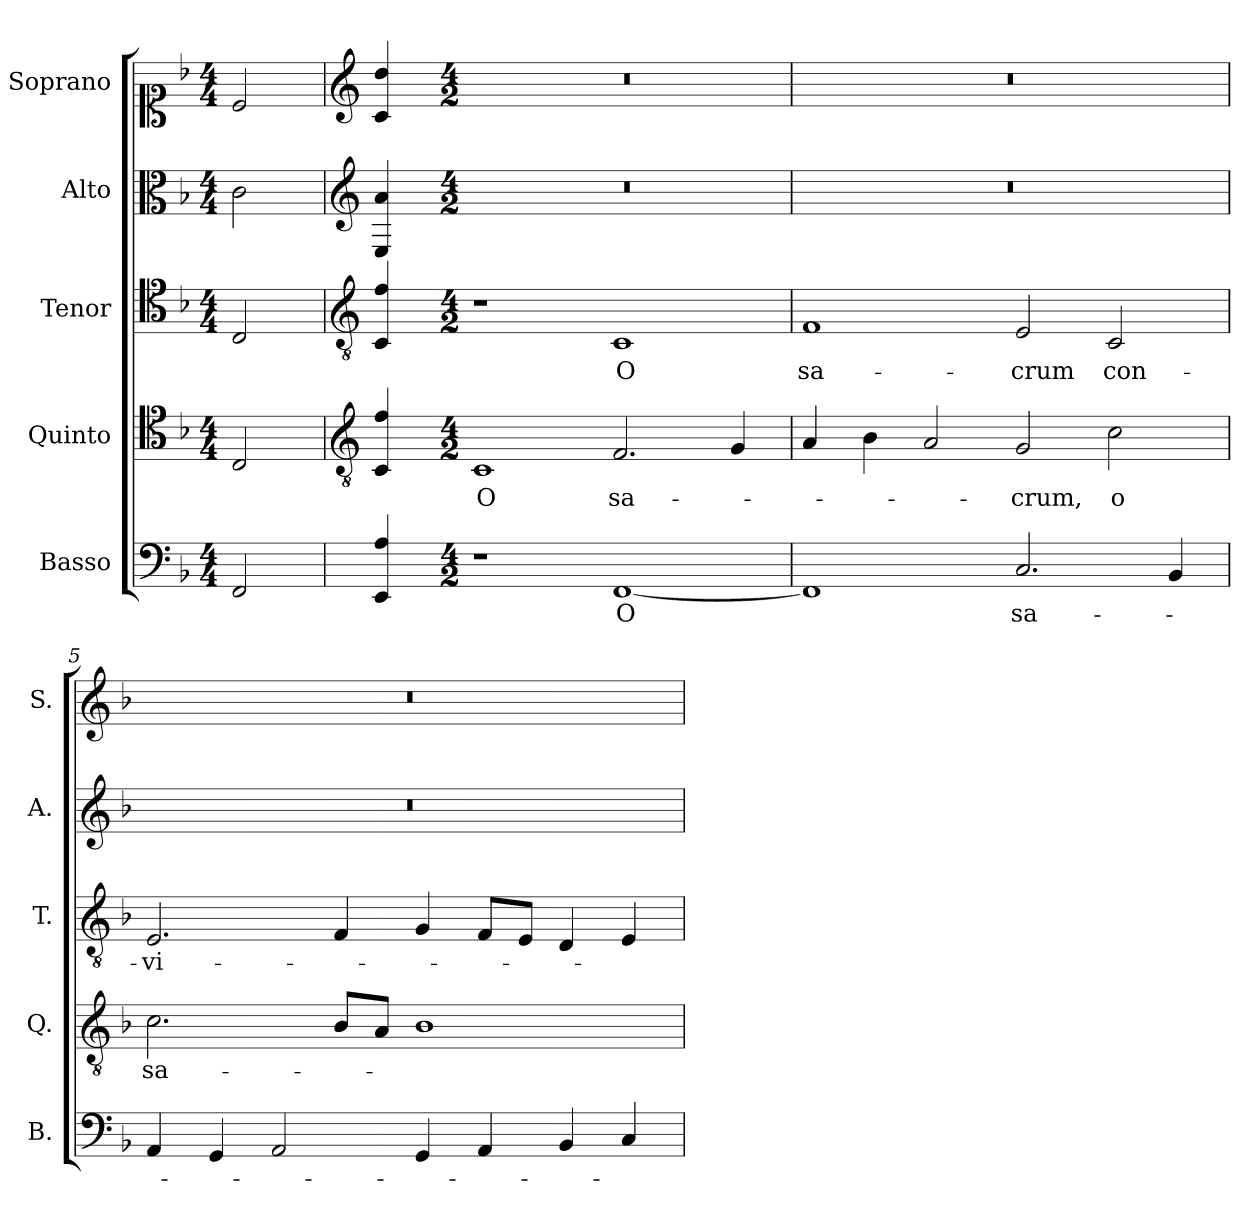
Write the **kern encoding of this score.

**kern	**text	**kern	**text	**kern	**text	**kern	**kern
*part5	*part5	*part4	*part4	*part3	*part3	*part2	*part1
*staff5	*staff5	*staff4	*staff4	*staff3	*staff3	*staff2	*staff1
*I"Basso	*	*I"Quinto	*	*I"Tenor	*	*I"Alto	*I"Soprano
*I'B.	*	*I'Q.	*	*I'T.	*	*I'A.	*I'S.
!!LO:PB:g=z
*clefF4	*	*clefC4	*	*clefC4	*	*clefC3	*clefC1
*	*	*ITrd7c12	*	*ITrd7c12	*	*	*
*k[b-]	*	*k[b-]	*	*k[b-]	*	*k[b-]	*k[b-]
*F:	*	*F:	*	*F:	*	*F:	*F:
*M4/4	*	*M4/4	*	*M4/4	*	*M4/4	*M4/4
=1	=1	=1	=1	=1	=1	=1	=1
!LO:N:head=open	!	!LO:N:head=open	!	!LO:N:head=open	!	!LO:N:head=open	!LO:N:head=open
2FFi/	.	2CCi/	.	2CCi/	.	2ci\	2ci/
=2	=2	=2	=2	=2	=2	=2	=2
*	*	*clefGv2	*	*clefGv2	*	*clefG2	*clefG2
4EEi/ 4Ai	.	4CCi/ 4Fi	.	4CCi/ 4Fi	.	4Ei/ 4ai	4ci/ 4ddi
=3-	=3-	=3-	=3-	=3-	=3-	=3-	=3-
*M4/2	*	*M4/2	*	*M4/2	*	*M4/2	*M4/2
!	!	!	!LO:LY:b:color=#000000	!	!	!LO:N:vis=1	!LO:N:vis=1
1r	.	1CCi	O	1r	.	0r	0r
!	!LO:LY:b:color=#000000	!	!	!	!	!	!
!	!	!	!LO:LY:b:color=#000000	!	!	!	!
!	!	!	!	!	!LO:LY:b:color=#000000	!	!
[1FFi	O	2.FFi/	sa-	1CCi	O	.	.
.	.	4GGi/	.	.	.	.	.
=4	=4	=4	=4	=4	=4	=4	=4
!	!	!	!	!	!LO:LY:b:color=#000000	!LO:N:vis=1	!LO:N:vis=1
1FFi]	.	4AAi/	.	1FFi	sa-	0r	0r
.	.	4BB-i\	.	.	.	.	.
.	.	2AAi/	.	.	.	.	.
!	!LO:LY:b:color=#000000	!	!	!	!	!	!
!	!	!	!LO:LY:b:color=#000000	!	!	!	!
!	!	!	!	!	!LO:LY:b:color=#000000	!	!
2.Ci/	sa-	2GGi/	-crum,	2EEi/	-crum	.	.
!	!	!	!LO:LY:b:color=#000000	!	!	!	!
!	!	!	!	!	!LO:LY:b:color=#000000	!	!
.	.	2Ci\	o	2CCi/	con-	.	.
4BB-i/	.	.	.	.	.	.	.
=5	=5	=5	=5	=5	=5	=5	=5
!	!	!	!LO:LY:b:color=#000000	!	!	!	!
!	!	!	!	!	!LO:LY:b:color=#000000	!LO:N:vis=1	!LO:N:vis=1
4AAi/	.	2.Ci\	sa-	2.EEi/	-vi-	0r	0r
4GGi/	.	.	.	.	.	.	.
2AAi/	.	.	.	.	.	.	.
.	.	8BB-i/L	.	4FFi/	.	.	.
.	.	8AAi/J	.	.	.	.	.
4GGi/	.	1BB-i	.	4GGi/	.	.	.
4AAi/	.	.	.	8FFi/L	.	.	.
.	.	.	.	8EEi/J	.	.	.
4BB-i/	.	.	.	4DDi/	.	.	.
4Ci/	.	.	.	4EEi/	.	.	.
=	=	=	=	=	=	=	=
*-	*-	*-	*-	*-	*-	*-	*-
